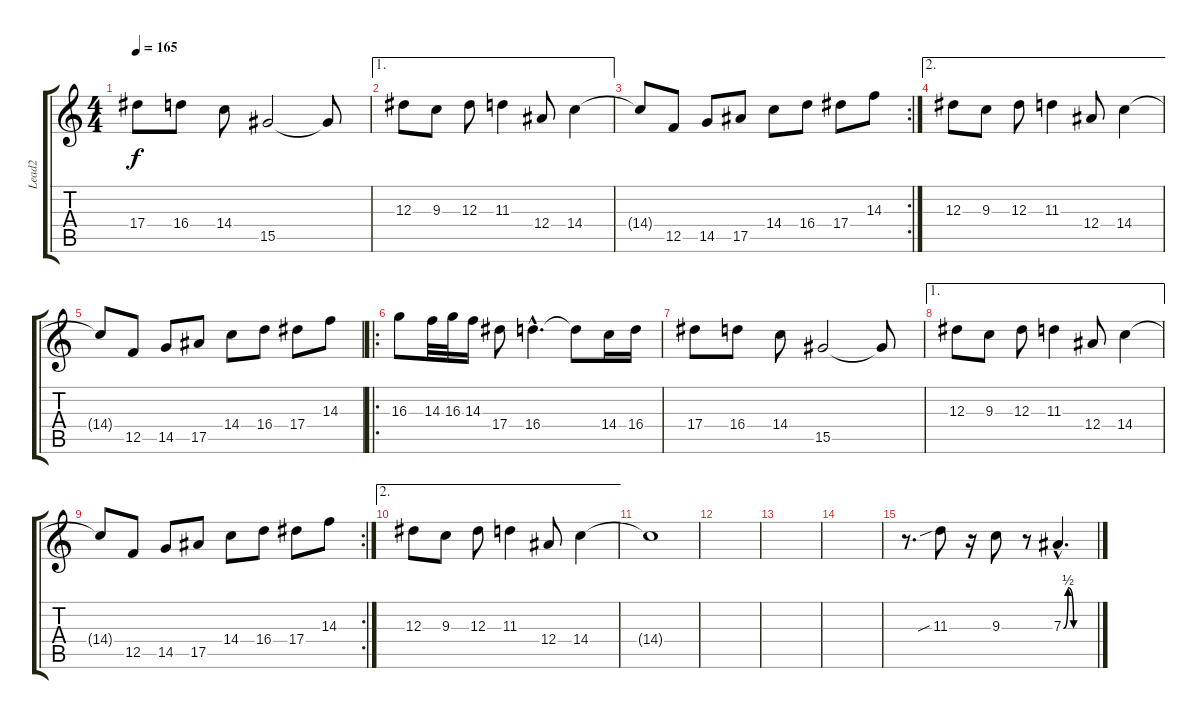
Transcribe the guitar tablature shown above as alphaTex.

\track ("Lead2" "Lead2") {instrument distortionguitar}
\staff {score tabs}
\tuning (C4 G3 Eb3 Bb2 F2 C2) {hide}
\ts (4 4)
\tempo 165
\clef g2
\ks c
17.4.8{dy f} 16.4.8 14.4.8 15.5.2 15.5{t}.8 |
\ae 1
12.3.8 9.3.8 12.3.8 11.3.4 12.4.8 14.4.4 |
\rc 2
14.4{t}.8 12.5.8 14.5.8 17.5.8 14.4.8 16.4.8 17.4.8 14.3.8 |
\ae 2
12.3.8 9.3.8 12.3.8 11.3.4 12.4.8 14.4.4 |
14.4{t}.8 12.5.8 14.5.8 17.5.8 14.4.8 16.4.8 17.4.8 14.3.8 |
\ro
16.3.8 14.3.32 16.3.32 14.3.16 17.4.8 16.4{hac}.4{d} 16.4{t}.8 14.4.16 16.4.16 |
17.4.8 16.4.8 14.4.8 15.5.2 15.5{t}.8 |
\ae 1
12.3.8 9.3.8 12.3.8 11.3.4 12.4.8 14.4.4 |
\rc 2
14.4{t}.8 12.5.8 14.5.8 17.5.8 14.4.8 16.4.8 17.4.8 14.3.8 |
\ae 2
12.3.8 9.3.8 12.3.8 11.3.4 12.4.8 14.4.4 |
14.4{t}.1 |
|
|
|
r.8{d} 11.3{sib}.8 r.16 9.3.8 r.8 7.3{be (custom 0 0 9 2 20 0 30 0 60 0) hac}.4{d}
